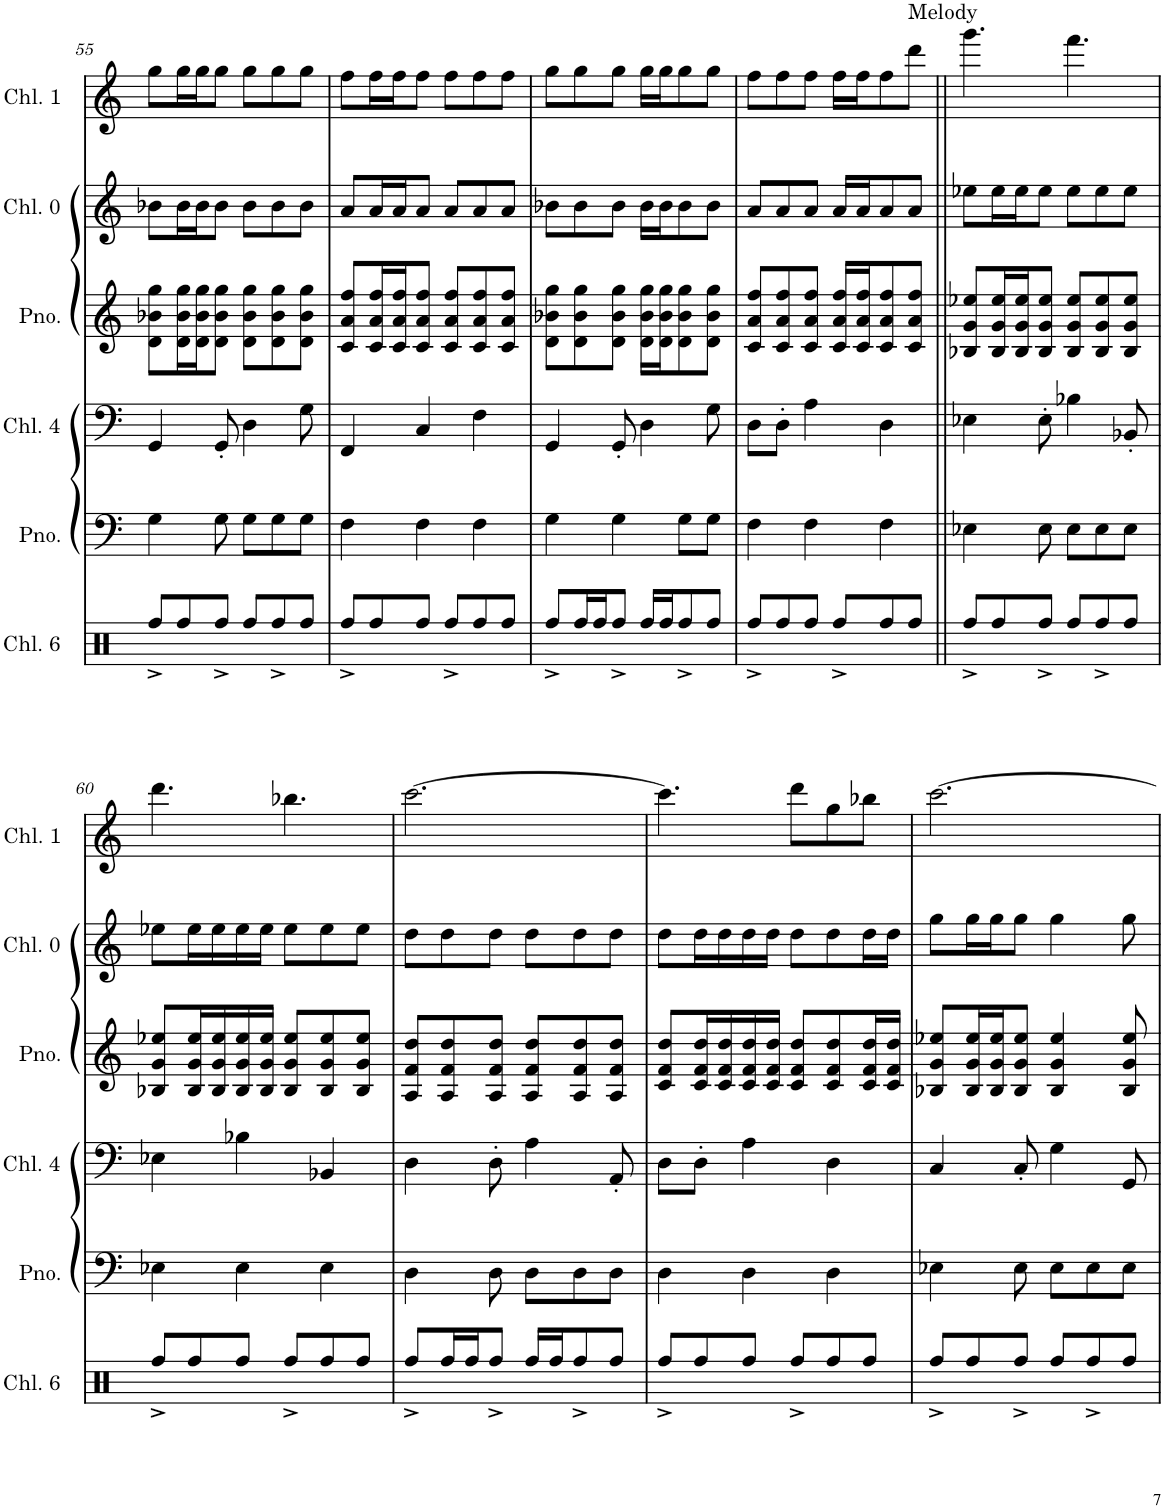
**kern	**kern	**kern	**kern	**kern	**kern
*part6	*part5	*part4	*part3	*part2	*part1
*staff6	*staff5	*staff4	*staff3	*staff2	*staff1
*I"Channel 6	*I"Piano	*I"Channel 4	*I"Piano	*I"Channel 0	*I"Channel 1
*I'Chl. 6	*I'Pno.	*I'Chl. 4	*I'Pno.	*I'Chl. 0	*I'Chl. 1
!!LO:PB:g=z
*clefX	*clefF4	*clefGv2	*clefG2	*clefG2	*clefG2
*k[]	*k[]	*k[]	*k[]	*k[]	*k[]
*M6/8	*M6/8	*M6/8	*M6/8	*M6/8	*M6/8
=55	=55	=55	=55	=55	=55
8Rff^/L	4G\	4GG/	8d\ 8b-X\ 8gg\L	8b-X\L	8gg\L
8Rff/	.	.	16d\ 16b-\ 16gg\L	16b-\L	16gg\L
.	.	.	16d\ 16b-\ 16gg\J	16b-\J	16gg\J
8Rff^/J	8G\	8GG'/	8d\ 8b-\ 8gg\J	8b-\J	8gg\J
8Rff/L	8G\L	4D\	8d\ 8b-\ 8gg\L	8b-\L	8gg\L
8Rff^/	8G\	.	8d\ 8b-\ 8gg\	8b-\	8gg\
8Rff/J	8G\J	8G\	8d\ 8b-\ 8gg\J	8b-\J	8gg\J
=56	=56	=56	=56	=56	=56
8Rff^/L	4F\	4FF/	8c/ 8a/ 8ff/L	8a/L	8ff\L
8Rff/	.	.	16c/ 16a/ 16ff/L	16a/L	16ff\L
.	.	.	16c/ 16a/ 16ff/J	16a/J	16ff\J
8Rff/J	4F\	4C/	8c/ 8a/ 8ff/J	8a/J	8ff\J
8Rff^/L	.	.	8c/ 8a/ 8ff/L	8a/L	8ff\L
8Rff/	4F\	4F\	8c/ 8a/ 8ff/	8a/	8ff\
8Rff/J	.	.	8c/ 8a/ 8ff/J	8a/J	8ff\J
=57	=57	=57	=57	=57	=57
8Rff^/L	4G\	4GG/	8d\ 8b-X\ 8gg\L	8b-X\L	8gg\L
16Rff/L	.	.	8d\ 8b-\ 8gg\	8b-\	8gg\
16Rff/J	.	.	.	.	.
8Rff^/J	4G\	8GG'/	8d\ 8b-\ 8gg\J	8b-\J	8gg\J
16Rff/LL	.	4D\	16d\ 16b-\ 16gg\LL	16b-\LL	16gg\LL
16Rff/J	.	.	16d\ 16b-\ 16gg\J	16b-\J	16gg\J
8Rff^/	8G\L	.	8d\ 8b-\ 8gg\	8b-\	8gg\
8Rff/J	8G\J	8G\	8d\ 8b-\ 8gg\J	8b-\J	8gg\J
=58	=58	=58	=58	=58	=58
8Rff^/L	4F\	8D\L	8c/ 8a/ 8ff/L	8a/L	8ff\L
8Rff/	.	8D'\J	8c/ 8a/ 8ff/	8a/	8ff\
8Rff/J	4F\	4A\	8c/ 8a/ 8ff/J	8a/J	8ff\J
8Rff^/L	.	.	16c/ 16a/ 16ff/LL	16a/LL	16ff\LL
.	.	.	16c/ 16a/ 16ff/J	16a/J	16ff\J
8Rff/	4F\	4D\	8c/ 8a/ 8ff/	8a/	8ff\
!	!	!	!	!	!LO:TX:a:t=Melody
8Rff/J	.	.	8c/ 8a/ 8ff/J	8a/J	8ddd\J
=59||	=59||	=59||	=59||	=59||	=59||
8Rff^/L	4E-X\	4E-X\	8B-X/ 8g/ 8ee-X/L	8ee-X\L	4.ggg\
8Rff/	.	.	16B-/ 16g/ 16ee-/L	16ee-\L	.
.	.	.	16B-/ 16g/ 16ee-/J	16ee-\J	.
8Rff^/J	8E-\	8E-'\	8B-/ 8g/ 8ee-/J	8ee-\J	.
8Rff/L	8E-\L	4B-X\	8B-/ 8g/ 8ee-/L	8ee-\L	4.fff\
8Rff^/	8E-\	.	8B-/ 8g/ 8ee-/	8ee-\	.
8Rff/J	8E-\J	8BB-X'/	8B-/ 8g/ 8ee-/J	8ee-\J	.
!!LO:LB:g=z
=60	=60	=60	=60	=60	=60
8Rff^/L	4E-X\	4E-X\	8B-X/ 8g/ 8ee-X/L	8ee-X\L	4.ddd\
8Rff/	.	.	16B-/ 16g/ 16ee-/L	16ee-\L	.
.	.	.	16B-/ 16g/ 16ee-/	16ee-\	.
8Rff/J	4E-\	4B-X\	16B-/ 16g/ 16ee-/	16ee-\	.
.	.	.	16B-/ 16g/ 16ee-/JJ	16ee-\JJ	.
8Rff^/L	.	.	8B-/ 8g/ 8ee-/L	8ee-\L	4.bb-X\
8Rff/	4E-\	4BB-X/	8B-/ 8g/ 8ee-/	8ee-\	.
8Rff/J	.	.	8B-/ 8g/ 8ee-/J	8ee-\J	.
=61	=61	=61	=61	=61	=61
8Rff^/L	4D\	4D\	8A/ 8f/ 8dd/L	8dd\L	[2.ccc\
16Rff/L	.	.	8A/ 8f/ 8dd/	8dd\	.
16Rff/J	.	.	.	.	.
8Rff^/J	8D\	8D'\	8A/ 8f/ 8dd/J	8dd\J	.
16Rff/LL	8D\L	4A\	8A/ 8f/ 8dd/L	8dd\L	.
16Rff/J	.	.	.	.	.
8Rff^/	8D\	.	8A/ 8f/ 8dd/	8dd\	.
8Rff/J	8D\J	8AA'/	8A/ 8f/ 8dd/J	8dd\J	.
=62	=62	=62	=62	=62	=62
8Rff^/L	4D\	8D\L	8c/ 8f/ 8dd/L	8dd\L	4.ccc\]
8Rff/	.	8D'\J	16c/ 16f/ 16dd/L	16dd\L	.
.	.	.	16c/ 16f/ 16dd/	16dd\	.
8Rff/J	4D\	4A\	16c/ 16f/ 16dd/	16dd\	.
.	.	.	16c/ 16f/ 16dd/JJ	16dd\JJ	.
8Rff^/L	.	.	8c/ 8f/ 8dd/L	8dd\L	8ddd\L
8Rff/	4D\	4D\	8c/ 8f/ 8dd/	8dd\	8gg\
8Rff/J	.	.	16c/ 16f/ 16dd/L	16dd\L	8bb-X\J
.	.	.	16c/ 16f/ 16dd/JJ	16dd\JJ	.
=63	=63	=63	=63	=63	=63
8Rff^/L	4E-X\	4C/	8B-X/ 8g/ 8ee-X/L	8gg\L	[2.ccc\
8Rff/	.	.	16B-/ 16g/ 16ee-/L	16gg\L	.
.	.	.	16B-/ 16g/ 16ee-/J	16gg\J	.
8Rff^/J	8E-\	8C'/	8B-/ 8g/ 8ee-/J	8gg\J	.
8Rff/L	8E-\L	4G\	4B-/ 4g/ 4ee-/	4gg\	.
8Rff^/	8E-\	.	.	.	.
8Rff/J	8E-\J	8GG/	8B-/ 8g/ 8ee-/	8gg\	.
=	=	=	=	=	=
*-	*-	*-	*-	*-	*-
